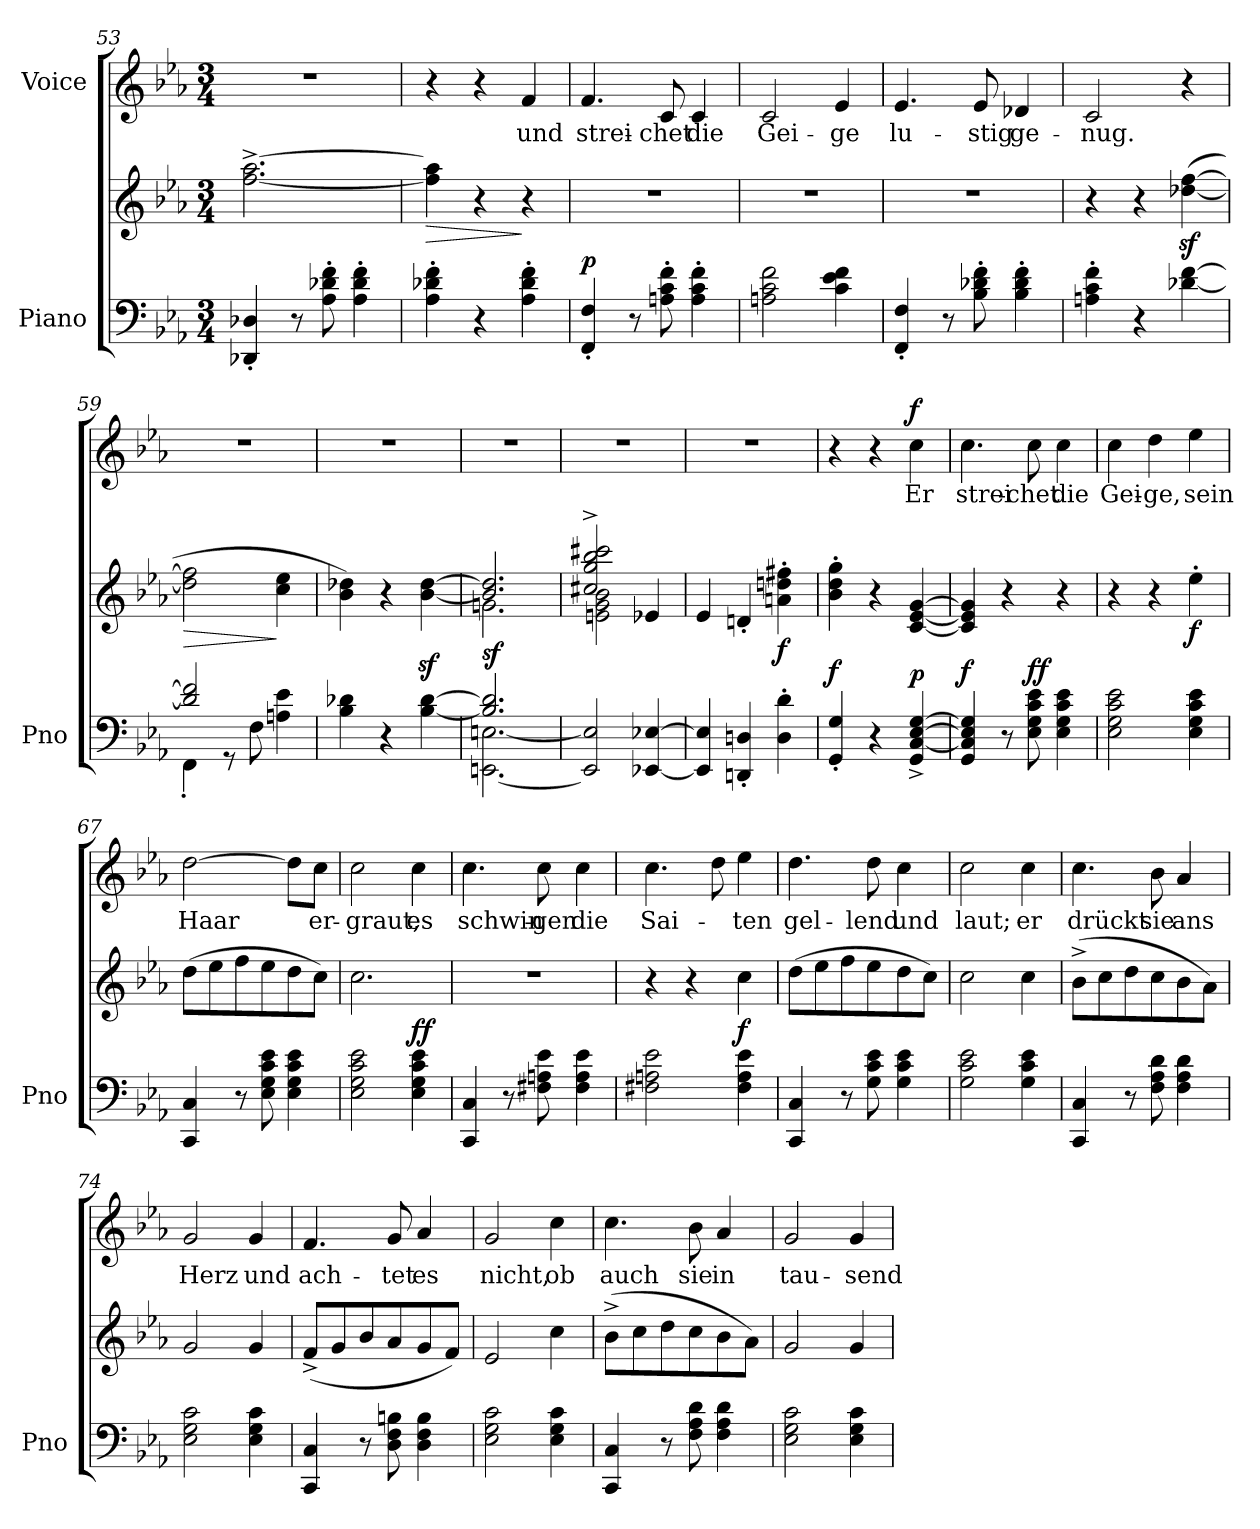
**kern	**kern	**dynam	**kern	**text	**dynam
*part2	*part2	*part2	*part1	*part1	*part1
*staff3	*staff2	*staff2/3	*staff1	*staff1	*staff1
*I"Piano	*	*	*I"Voice	*	*
*I'Pno	*	*	*	*	*
!!LO:LB:g=z
*clefF4	*clefG2	*	*clefG2	*	*
*k[b-e-a-]	*k[b-e-a-]	*	*k[b-e-a-]	*	*
*M3/4	*M3/4	*	*M3/4	*	*
=53	=53	=53	=53	=53	=53
4DD-X/' 4D-X/'	[2.ff\^ [2.aa-\^	.	2.r	.	.
8r	.	.	.	.	.
8A-\' 8d-X\' 8f\'	.	.	.	.	.
4A-\' 4d-\' 4f\'	.	.	.	.	.
=54	=54	=54	=54	=54	=54
!	!	!LO:HP:b	!	!	!
4A-\' 4d-X\' 4f\'	4ff\] 4aa-\]	>	4r	.	.
4r	4r	.	4r	.	.
!	!	!	!	!LO:LY:b	!
4A-\' 4d-\' 4f\'	4r	]	4f/	und	.
=55	=55	=55	=55	=55	=55
!	!	!LO:DY:a=2	!	!LO:LY:b	!
4FF/' 4F/'	2.r	p	4.f/	strei-	.
8r	.	.	.	.	.
!	!	!	!	!LO:LY:b	!
8An\' 8c\' 8f\'	.	.	8c/	-chet	.
!	!	!	!	!LO:LY:b	!
4A\' 4c\' 4f\'	.	.	4c/	die	.
=56	=56	=56	=56	=56	=56
!	!	!	!	!LO:LY:b	!
2An\ 2c\ 2f\	2.r	.	2c/	Gei-	.
!	!	!	!	!LO:LY:b	!
4c\ 4e-\ 4f\	.	.	4e-/	-ge	.
=57	=57	=57	=57	=57	=57
!	!	!	!	!LO:LY:b	!
4FF/' 4F/'	2.r	.	4.e-/	lu-	.
8r	.	.	.	.	.
!	!	!	!	!LO:LY:b	!
8B-\' 8d-X\' 8f\'	.	.	8e-/	-stig	.
!	!	!	!	!LO:LY:b	!
4B-\' 4d-\' 4f\'	.	.	4d-X/	ge-	.
=58	=58	=58	=58	=58	=58
!	!	!	!	!LO:LY:b	!
4An\' 4c\' 4f\'	4r	.	2c/	-nug.	.
4r	4r	.	.	.	.
[4d-X\ [4f\	(>[4dd-X\z< [4ff\z<	.	4r	.	.
=59	=59	=59	=59	=59	=59
*^	*	*	*	*	*
!	!	!	!LO:HP:b	!	!	!
2d-/] 2f/]	4FF'\	2dd-\] 2ff\]	>	2.r	.	.
.	8r	.	.	.	.	.
.	8F\	.	.	.	.	.
4An\ 4e-\	4ryy	4cc\ 4ee-\	]	.	.	.
*v	*v	*	*	*	*	*
=60	=60	=60	=60	=60	=60
4B-\ 4d-X\	4b-\ 4dd-X\)	.	2.r	.	.
4r	4r	.	.	.	.
[4B-\ [4d-\	[4b-\z< [4dd-\z<	.	.	.	.
=61	=61	=61	=61	=61	=61
*^	*^	*	*	*	*
!	!	!	!	!LO:DY:b	!	!	!
2.B-/] 2.d-/]	[2.EEn\ [2.En\	2.b-/] 2.dd-/]	2.gn\	sf	2.r	.	.
*v	*v	*	*	*	*	*	*
!!LO:LB:g=z
=62	=62	=62	=62	=62	=62	=62
2EE/] 2E/]	2cc#X/^ 2gg/^ 2bb-/^ 2ccc#X/^	2en\ 2g\ 2b-\	.	2.r	.	.
[4EE-X/ [4E-X/	4e-X/	4ryy	.	.	.	.
*	*v	*v	*	*	*	*
=63	=63	=63	=63	=63	=63
4EE-/] 4E-/]	4e-/	.	2.r	.	.
4DDn/' 4Dn/'	4dn'/	.	.	.	.
!	!	!LO:DY:b	!	!	!
4D\' 4d\'	4an\' 4ddn\' 4ff#X\'	f	.	.	.
=64	=64	=64	=64	=64	=64
!	!	!LO:DY:a=2	!	!	!
4GG/' 4G/'	4b-\' 4dd\' 4gg\'	f	4r	.	.
4r	4r	.	4r	.	.
!	!	!LO:DY:a=2	!	!LO:LY:b	!LO:DY:a
4GG/^ [4C/^ [4E-/^ [4G/^	[4c/ [4e-/ [4g/	p	4cc\	Er	f
=65	=65	=65	=65	=65	=65
!	!	!LO:DY:a=2	!	!LO:LY:b	!
4GG/ 4C/] 4E-/] 4G/]	4c/] 4e-/] 4g/]	f	4.cc\	strei-	.
8r	4r	.	.	.	.
!	!	!LO:DY:a=2	!	!LO:LY:b	!
8E-\ 8G\ 8c\ 8e-\	.	ff	8cc\	-chet	.
!	!	!	!	!LO:LY:b	!
4E-\ 4G\ 4c\ 4e-\	4r	.	4cc\	die	.
=66	=66	=66	=66	=66	=66
!	!	!	!	!LO:LY:b	!
2E-\ 2G\ 2c\ 2e-\	4r	.	4cc\	Gei-	.
!	!	!	!	!LO:LY:b	!
.	4r	.	4dd\	-ge,	.
!	!	!LO:DY:b	!	!LO:LY:b	!
4E-\ 4G\ 4c\ 4e-\	4ee-'\	f	4ee-\	sein	.
=67	=67	=67	=67	=67	=67
!	!	!	!	!LO:LY:b	!
4CC/ 4C/	(>8dd\L	.	[2dd\	Haar	.
.	8ee-\	.	.	.	.
8r	8ff\	.	.	.	.
8E-\ 8G\ 8c\ 8e-\	8ee-\	.	.	.	.
4E-\ 4G\ 4c\ 4e-\	8dd\	.	8dd\L]	.	.
!	!	!	!	!LO:LY:b	!
.	8cc\J)	.	8cc\J	er-	.
=68	=68	=68	=68	=68	=68
!	!	!	!	!LO:LY:b	!
2E-\ 2G\ 2c\ 2e-\	2.cc\	.	2cc\	-graut,	.
!	!	!LO:DY:a=2	!	!LO:LY:b	!
4E-\ 4G\ 4c\ 4e-\	.	ff	4cc\	es	.
=69	=69	=69	=69	=69	=69
!	!	!	!	!LO:LY:b	!
4CC/ 4C/	2.r	.	4.cc\	schwin-	.
8r	.	.	.	.	.
!	!	!	!	!LO:LY:b	!
8F#X\ 8An\ 8e-\	.	.	8cc\	-gen	.
!	!	!	!	!LO:LY:b	!
4F#\ 4A\ 4e-\	.	.	4cc\	die	.
!!LO:LB:g=z
=70	=70	=70	=70	=70	=70
!	!	!	!	!LO:LY:b	!
2F#X\ 2An\ 2e-\	4r	.	4.cc\	Sai-	.
.	4r	.	.	.	.
.	.	.	8dd\	.	.
!	!	!LO:DY:b	!	!LO:LY:b	!
4F#\ 4A\ 4e-\	4cc\	f	4ee-\	-ten	.
=71	=71	=71	=71	=71	=71
!	!	!	!	!LO:LY:b	!
4CC/ 4C/	(>8dd\L	.	4.dd\	gel-	.
.	8ee-\	.	.	.	.
8r	8ff\	.	.	.	.
!	!	!	!	!LO:LY:b	!
8G\ 8c\ 8e-\	8ee-\	.	8dd\	-lend	.
!	!	!	!	!LO:LY:b	!
4G\ 4c\ 4e-\	8dd\	.	4cc\	und	.
.	8cc\J)	.	.	.	.
=72	=72	=72	=72	=72	=72
!	!	!	!	!LO:LY:b	!
2G\ 2c\ 2e-\	2cc\	.	2cc\	laut;	.
!	!	!	!	!LO:LY:b	!
4G\ 4c\ 4e-\	4cc\	.	4cc\	er	.
=73	=73	=73	=73	=73	=73
!	!	!	!	!LO:LY:b	!
4CC/ 4C/	(>8b-^\L	.	4.cc\	drückt	.
.	8cc\	.	.	.	.
8r	8dd\	.	.	.	.
!	!	!	!	!LO:LY:b	!
8F\ 8A-\ 8d\	8cc\	.	8b-\	sie	.
!	!	!	!	!LO:LY:b	!
4F\ 4A-\ 4d\	8b-\	.	4a-/	ans	.
.	8a-\J)	.	.	.	.
=74	=74	=74	=74	=74	=74
!	!	!	!	!LO:LY:b	!
2E-\ 2G\ 2c\	2g/	.	2g/	Herz	.
!	!	!	!	!LO:LY:b	!
4E-\ 4G\ 4c\	4g/	.	4g/	und	.
=75	=75	=75	=75	=75	=75
!	!	!	!	!LO:LY:b	!
4CC/ 4C/	(<8f^/L	.	4.f/	ach-	.
.	8g/	.	.	.	.
8r	8b-/	.	.	.	.
!	!	!	!	!LO:LY:b	!
8D\ 8F\ 8Bn\	8a-/	.	8g/	-tet	.
!	!	!	!	!LO:LY:b	!
4D\ 4F\ 4B\	8g/	.	4a-/	es	.
.	8f/J)	.	.	.	.
=76	=76	=76	=76	=76	=76
!	!	!	!	!LO:LY:b	!
2E-\ 2G\ 2c\	2e-/	.	2g/	nicht,	.
!	!	!	!	!LO:LY:b	!
4E-\ 4G\ 4c\	4cc\	.	4cc\	ob	.
!!LO:LB:g=z
=77	=77	=77	=77	=77	=77
!	!	!	!	!LO:LY:b	!
4CC/ 4C/	(>8b-^\L	.	4.cc\	auch	.
.	8cc\	.	.	.	.
8r	8dd\	.	.	.	.
!	!	!	!	!LO:LY:b	!
8F\ 8A-\ 8d\	8cc\	.	8b-\	sie	.
!	!	!	!	!LO:LY:b	!
4F\ 4A-\ 4d\	8b-\	.	4a-/	in	.
.	8a-\J)	.	.	.	.
=78	=78	=78	=78	=78	=78
!	!	!	!	!LO:LY:b	!
2E-\ 2G\ 2c\	2g/	.	2g/	tau-	.
!	!	!	!	!LO:LY:b	!
4E-\ 4G\ 4c\	4g/	.	4g/	-send	.
=	=	=	=	=	=
*-	*-	*-	*-	*-	*-
